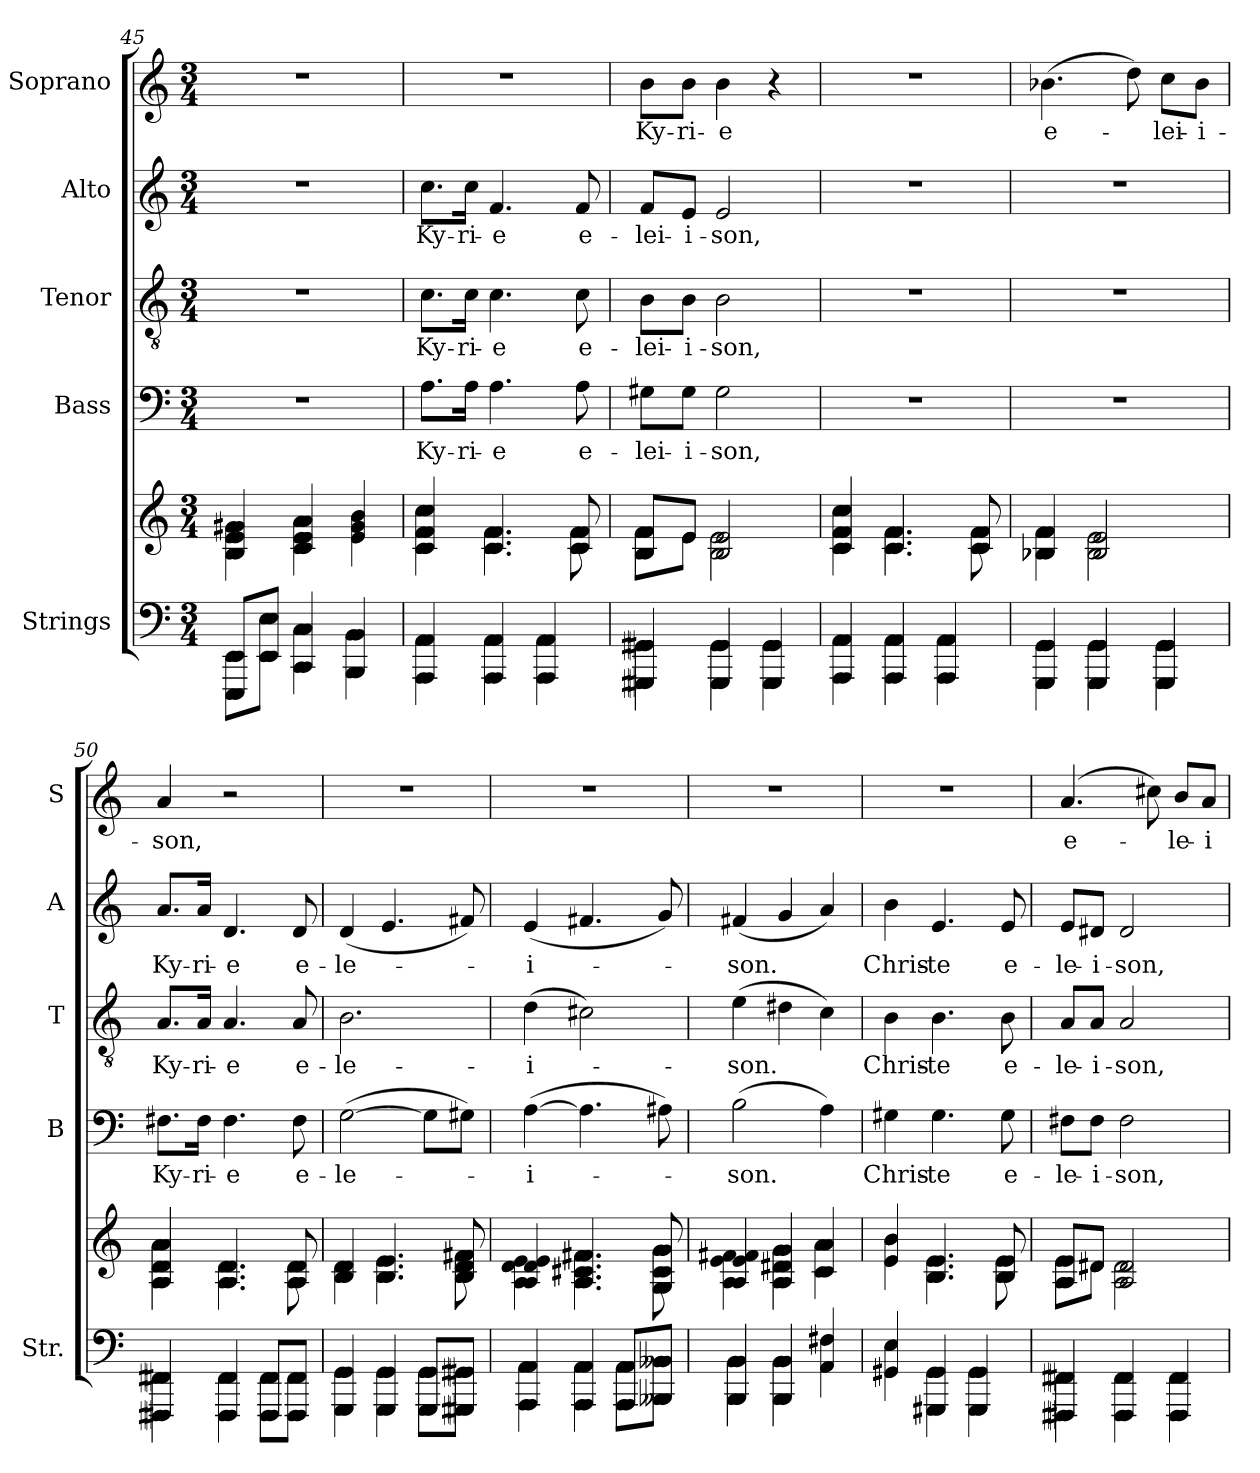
**kern	**kern	**kern	**text	**kern	**text	**kern	**text	**kern	**text
*part5	*part5	*part4	*part4	*part3	*part3	*part2	*part2	*part1	*part1
*staff6	*staff5	*staff4	*staff4	*staff3	*staff3	*staff2	*staff2	*staff1	*staff1
*I"Strings	*	*I"Bass	*	*I"Tenor	*	*I"Alto	*	*I"Soprano	*
*I'Str.	*	*I'B	*	*I'T	*	*I'A	*	*I'S	*
*clefF4	*clefG2	*clefF4	*	*clefGv2	*	*clefG2	*	*clefG2	*
*k[]	*k[]	*k[]	*	*k[]	*	*k[]	*	*k[]	*
*C:	*C:	*C:	*	*C:	*	*C:	*	*C:	*
*M3/4	*M3/4	*M3/4	*	*M3/4	*	*M3/4	*	*M3/4	*
=45	=45	=45	=45	=45	=45	=45	=45	=45	=45
*^	*^	*	*	*	*	*	*	*	*
!	!	!	!	!LO:N:vis=2	!	!LO:N:vis=2	!	!LO:N:vis=2	!	!LO:N:vis=2	!
8EEE/ 8EE/L	8EEE\ 8EE\L	4B/ 4e/ 4g#X/	4B\ 4e\ 4g#X\	2.r	.	2.r	.	2.r	.	2.r	.
8EE/ 8E/J	8EE\ 8E\J	.	.	.	.	.	.	.	.	.	.
4CC/ 4C/	4CC\ 4C\	4c/ 4e/ 4a/	4c\ 4e\ 4a\	.	.	.	.	.	.	.	.
4BBB/ 4BB/	4BBB\ 4BB\	4e/ 4g#/ 4b/	4e\ 4g#\ 4b\	.	.	.	.	.	.	.	.
=46	=46	=46	=46	=46	=46	=46	=46	=46	=46	=46	=46
!	!	!	!	!	!LO:LY:b	!	!LO:LY:b	!	!LO:LY:b	!LO:N:vis=2	!
4AAA/ 4AA/	4AAA\ 4AA\	4c/ 4f/ 4cc/	4c\ 4f\ 4cc\	8.AL	Ky-	8.cL	Ky-	8.ccL	Ky-	2.r	.
!	!	!	!	!	!LO:LY:b	!	!LO:LY:b	!	!LO:LY:b	!	!
.	.	.	.	16AJk	-ri-	16cJk	-ri-	16ccJk	-ri-	.	.
!	!	!	!	!	!LO:LY:b	!	!LO:LY:b	!	!LO:LY:b	!	!
4AAA/ 4AA/	4AAA\ 4AA\	4.c/ 4.f/	4.c\ 4.f\	4.A	-e	4.c	-e	4.f	-e	.	.
4AAA/ 4AA/	4AAA\ 4AA\	.	.	.	.	.	.	.	.	.	.
!	!	!	!	!	!LO:LY:b	!	!LO:LY:b	!	!LO:LY:b	!	!
.	.	8c/ 8f/	8c\ 8f\	8A	e-	8c	e-	8f	e-	.	.
=47	=47	=47	=47	=47	=47	=47	=47	=47	=47	=47	=47
!	!	!	!	!	!LO:LY:b	!	!LO:LY:b	!	!LO:LY:b	!	!LO:LY:b
4GGG#X/ 4GG#X/	4GGG#X\ 4GG#X\	8B/ 8f/L	8B\ 8f\L	8G#XL	-lei-	8BL	-lei-	8fL	-lei-	8bL	Ky-
!	!	!	!	!	!LO:LY:b	!	!LO:LY:b	!	!LO:LY:b	!	!LO:LY:b
.	.	8e/J	8e\J	8G#J	-i-	8BJ	-i-	8eJ	-i-	8bJ	-ri-
!	!	!	!	!	!LO:LY:b	!	!LO:LY:b	!	!LO:LY:b	!	!LO:LY:b
4GGG#/ 4GG#/	4GGG#\ 4GG#\	2B/ 2e/	2B\ 2e\	2G#	-son,	2B	-son,	2e	-son,	4b	-e
4GGG#/ 4GG#/	4GGG#\ 4GG#\	.	.	.	.	.	.	.	.	4r	.
=48	=48	=48	=48	=48	=48	=48	=48	=48	=48	=48	=48
!	!	!	!	!LO:N:vis=2	!	!LO:N:vis=2	!	!LO:N:vis=2	!	!LO:N:vis=2	!
4AAA/ 4AA/	4AAA\ 4AA\	4c/ 4f/ 4cc/	4c\ 4f\ 4cc\	2.r	.	2.r	.	2.r	.	2.r	.
4AAA/ 4AA/	4AAA\ 4AA\	4.c/ 4.f/	4.c\ 4.f\	.	.	.	.	.	.	.	.
4AAA/ 4AA/	4AAA\ 4AA\	.	.	.	.	.	.	.	.	.	.
.	.	8c/ 8f/	8c\ 8f\	.	.	.	.	.	.	.	.
=49	=49	=49	=49	=49	=49	=49	=49	=49	=49	=49	=49
!	!	!	!	!LO:N:vis=2	!	!LO:N:vis=2	!	!LO:N:vis=2	!	!	!LO:LY:b
4GGG/ 4GG/	4GGG\ 4GG\	4B-X/ 4f/	4B-X\ 4f\	2.r	.	2.r	.	2.r	.	(>4.b-X	e-
4GGG/ 4GG/	4GGG\ 4GG\	2B-/ 2e/	2B-\ 2e\	.	.	.	.	.	.	.	.
.	.	.	.	.	.	.	.	.	.	8dd)	.
!	!	!	!	!	!	!	!	!	!	!	!LO:LY:b
4GGG/ 4GG/	4GGG\ 4GG\	.	.	.	.	.	.	.	.	8ccL	-lei-
!	!	!	!	!	!	!	!	!	!	!	!LO:LY:b
.	.	.	.	.	.	.	.	.	.	8b-J	-i-
=50	=50	=50	=50	=50	=50	=50	=50	=50	=50	=50	=50
!	!	!	!	!	!LO:LY:b	!	!LO:LY:b	!	!LO:LY:b	!	!LO:LY:b
4FFF#X/ 4FF#X/	4FFF#X\ 4FF#X\	4A/ 4d/ 4a/	4A\ 4d\ 4a\	8.F#XL	Ky-	8.AL	Ky-	8.aL	Ky-	4a	-son,
!	!	!	!	!	!LO:LY:b	!	!LO:LY:b	!	!LO:LY:b	!	!
.	.	.	.	16F#Jk	-ri-	16AJk	-ri-	16aJk	-ri-	.	.
!	!	!	!	!	!LO:LY:b	!	!LO:LY:b	!	!LO:LY:b	!	!
4FFF#/ 4FF#/	4FFF#\ 4FF#\	4.A/ 4.d/	4.A\ 4.d\	4.F#	-e	4.A	-e	4.d	-e	2r	.
8FFF#/ 8FF#/L	8FFF#\ 8FF#\L	.	.	.	.	.	.	.	.	.	.
!	!	!	!	!	!LO:LY:b	!	!LO:LY:b	!	!LO:LY:b	!	!
8FFF#/ 8FF#/J	8FFF#\ 8FF#\J	8A/ 8d/	8A\ 8d\	8F#	e-	8A	e-	8d	e-	.	.
=51	=51	=51	=51	=51	=51	=51	=51	=51	=51	=51	=51
!	!	!	!	!	!LO:LY:b	!	!LO:LY:b	!	!LO:LY:b	!LO:N:vis=2	!
4GGG/ 4GG/	4GGG\ 4GG\	4B/ 4d/	4B\ 4d\	(>[2G	-le-	2.B	-le-	(<4d	-le-	2.r	.
4GGG/ 4GG/	4GGG\ 4GG\	4.B/ 4.e/	4.B\ 4.e\	.	.	.	.	4.e	.	.	.
8GGG/ 8GG/L	8GGG\ 8GG\L	.	.	8GL]	.	.	.	.	.	.	.
8GGG#X/ 8GG#X/J	8GGG#X\ 8GG#X\J	8B/ 8d/ 8f#X/	8B\ 8d\ 8f#X\	8G#XJ)	.	.	.	8f#X)	.	.	.
=52	=52	=52	=52	=52	=52	=52	=52	=52	=52	=52	=52
!	!	!	!	!	!LO:LY:b	!	!LO:LY:b	!	!LO:LY:b	!LO:N:vis=2	!
4AAA/ 4AA/	4AAA\ 4AA\	4A/ 4d/ 4e/	4A\ 4d\ 4e\	(>[4A	-i-	(>4d	-i-	(<4e	-i-	2.r	.
4AAA/ 4AA/	4AAA\ 4AA\	4.A/ 4.c#X/ 4.f#X/	4.A\ 4.c#X\ 4.f#X\	4.A]	.	2c#X)	.	4.f#X	.	.	.
8AAA/ 8AA/L	8AAA\ 8AA\L	.	.	.	.	.	.	.	.	.	.
8BBB-X/ 8BB-X/J	8BBB-X\ 8BB-X\J	8G/ 8c#/ 8g/	8G\ 8c#\ 8g\	8A#X)	.	.	.	8g)	.	.	.
=53	=53	=53	=53	=53	=53	=53	=53	=53	=53	=53	=53
!	!	!	!	!	!LO:LY:b	!	!LO:LY:b	!	!LO:LY:b	!LO:N:vis=2	!
4BBB/ 4BB/	4BBB\ 4BB\	4A/ 4e/ 4f#X/	4A\ 4e\ 4f#X\	(>2B	-son.	(>4e	-son.	(<4f#X	-son.	2.r	.
4BBB/ 4BB/	4BBB\ 4BB\	4A/ 4d#X/ 4g/	4A\ 4d#X\ 4g\	.	.	4d#X	.	4g	.	.	.
4AA/ 4F#X/	4AA\ 4F#X\	4c/ 4a/	4c\ 4a\	4A)	.	4c)	.	4a)	.	.	.
=54	=54	=54	=54	=54	=54	=54	=54	=54	=54	=54	=54
!	!	!	!	!	!LO:LY:b	!	!LO:LY:b	!	!LO:LY:b	!LO:N:vis=2	!
4GG#X/ 4E/	4GG#X\ 4E\	4e/ 4b/	4e\ 4b\	4G#X	Chris-	4B	Chris-	4b	Chris-	2.r	.
!	!	!	!	!	!LO:LY:b	!	!LO:LY:b	!	!LO:LY:b	!	!
4GGG#X/ 4GG#/	4GGG#X\ 4GG#\	4.B/ 4.e/	4.B\ 4.e\	4.G#	-te	4.B	-te	4.e	-te	.	.
4GGG#/ 4GG#/	4GGG#\ 4GG#\	.	.	.	.	.	.	.	.	.	.
!	!	!	!	!	!LO:LY:b	!	!LO:LY:b	!	!LO:LY:b	!	!
.	.	8B/ 8e/	8B\ 8e\	8G#	e-	8B	e-	8e	e-	.	.
=55	=55	=55	=55	=55	=55	=55	=55	=55	=55	=55	=55
!	!	!	!	!	!LO:LY:b	!	!LO:LY:b	!	!LO:LY:b	!	!LO:LY:b
4FFF#X/ 4FF#X/	4FFF#X\ 4FF#X\	8A/ 8e/L	8A\ 8e\L	8F#XL	-le-	8AL	-le-	8eL	-le-	(>4.a	e-
!	!	!	!	!	!LO:LY:b	!	!LO:LY:b	!	!LO:LY:b	!	!
.	.	8d#X/J	8d#X\J	8F#J	-i-	8AJ	-i-	8d#XJ	-i-	.	.
!	!	!	!	!	!LO:LY:b	!	!LO:LY:b	!	!LO:LY:b	!	!
4FFF#/ 4FF#/	4FFF#\ 4FF#\	2A/ 2d#/	2A\ 2d#\	2F#	-son,	2A	-son,	2d#	-son,	.	.
.	.	.	.	.	.	.	.	.	.	8cc#X)	.
!	!	!	!	!	!	!	!	!	!	!	!LO:LY:b
4FFF#/ 4FF#/	4FFF#\ 4FF#\	.	.	.	.	.	.	.	.	8bL	-le-
!	!	!	!	!	!	!	!	!	!	!	!LO:LY:b
.	.	.	.	.	.	.	.	.	.	8aJ	-i-
*v	*v	*	*	*	*	*	*	*	*	*	*
*	*v	*v	*	*	*	*	*	*	*	*
=	=	=	=	=	=	=	=	=	=
*-	*-	*-	*-	*-	*-	*-	*-	*-	*-
